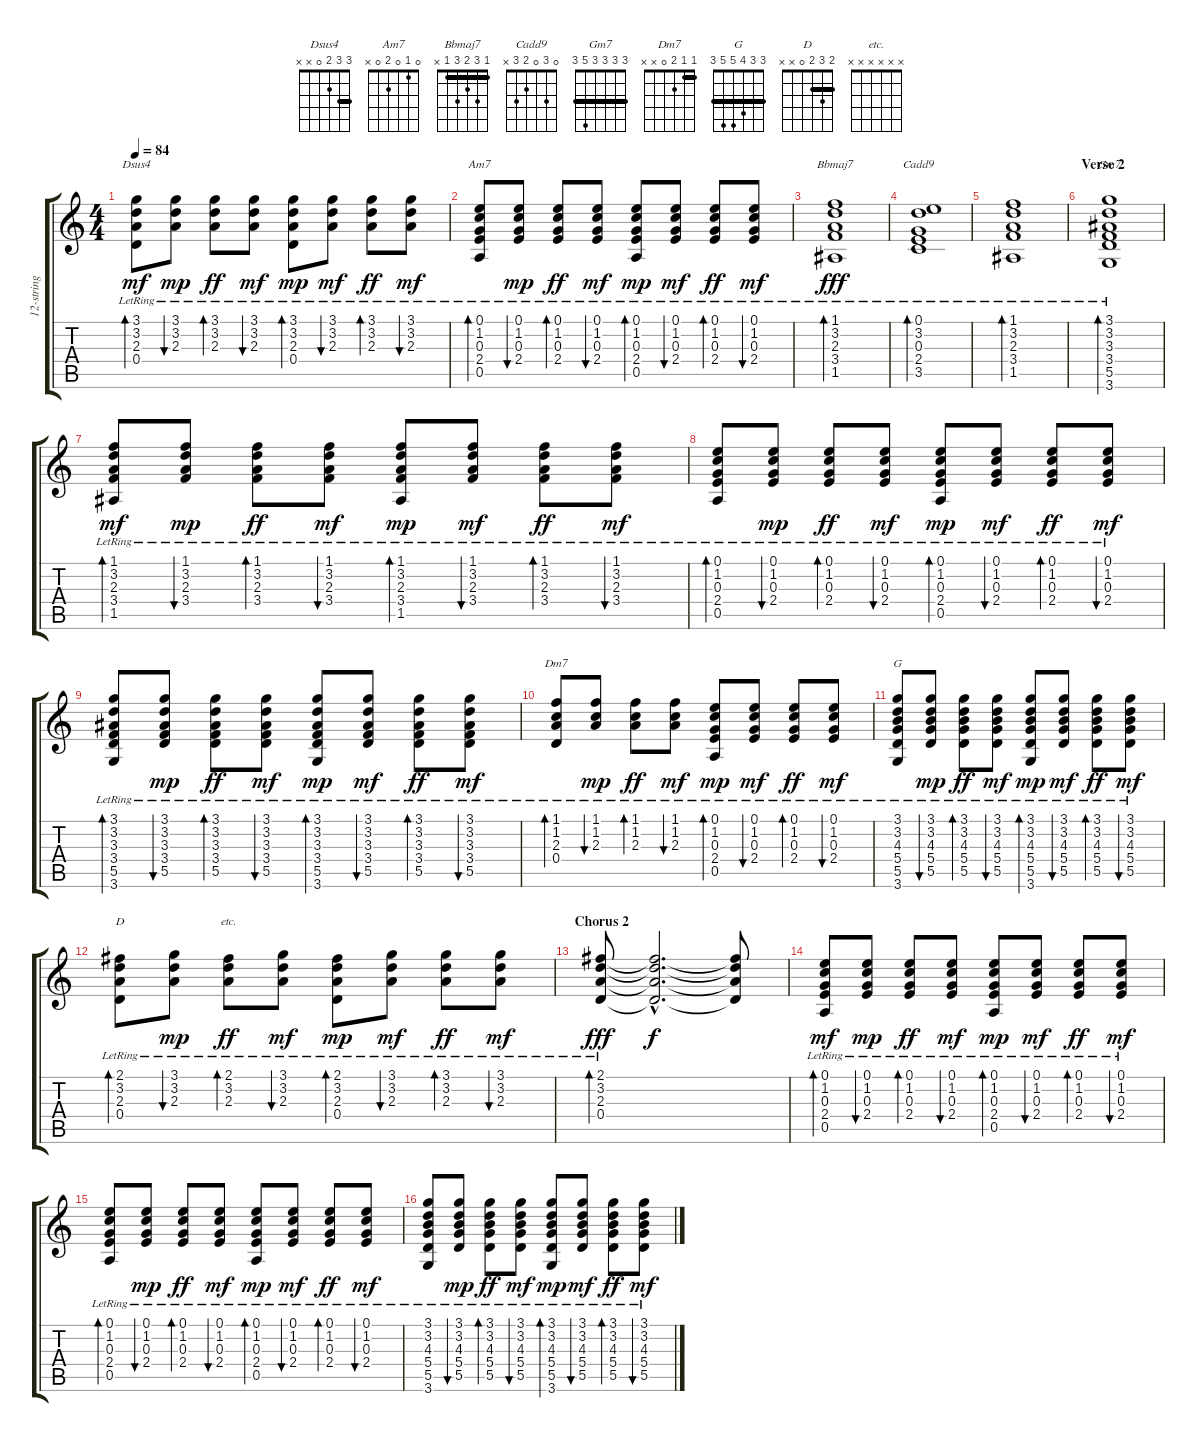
\track ("12-string rhythm guitar - Glenn Campbell" "12-string ") {instrument acousticguitarsteel}
\staff {score tabs}
\tuning (E4 B3 G3 D3 A2 E2) {hide}
\chord ("Dsus4" 3 3 2 0 x x) {barre 3}
\chord ("Am7" 0 1 0 2 0 x)
\chord ("Bbmaj7" 1 3 2 3 1 x) {barre 1}
\chord ("Cadd9" 0 3 0 2 3 x)
\chord ("Gm7" 3 3 3 3 5 3) {barre 3}
\chord ("Dm7" 1 1 2 0 x x) {barre 1}
\chord ("G" 3 3 4 5 5 3) {barre 3}
\chord ("D" 2 3 2 0 x x) {barre 2}
\chord ("etc." x x x x x x)
\ts (4 4)
\tempo 84
\clef g2
\ks c
(3.1{lr} 3.2{lr} 2.3{lr} 0.4{lr}).8{bd 30 ch "Dsus4" dy mf} (3.1{lr} 3.2{lr} 2.3{lr}).8{bu 30 dy mp} (3.1{lr} 3.2{lr} 2.3{lr}).8{bd 30 dy ff} (3.1{lr} 3.2{lr} 2.3{lr}).8{bu 30 dy mf} (3.1{lr} 3.2{lr} 2.3{lr} 0.4{lr}).8{bd 30 dy mp} (3.1{lr} 3.2{lr} 2.3{lr}).8{bu 30 dy mf} (3.1{lr} 3.2{lr} 2.3{lr}).8{bd 30 dy ff} (3.1{lr} 3.2{lr} 2.3{lr}).8{bu 30 dy mf} |
(0.1{lr} 1.2{lr} 0.3{lr} 2.4{lr} 0.5{lr}).8{bd 30 ch "Am7"} (0.1{lr} 1.2{lr} 0.3{lr} 2.4{lr}).8{bu 30 dy mp} (0.1{lr} 1.2{lr} 0.3{lr} 2.4{lr}).8{bd 30 dy ff} (0.1{lr} 1.2{lr} 0.3{lr} 2.4{lr}).8{bu 30 dy mf} (0.1{lr} 1.2{lr} 0.3{lr} 2.4{lr} 0.5{lr}).8{bd 30 dy mp} (0.1{lr} 1.2{lr} 0.3{lr} 2.4{lr}).8{bu 30 dy mf} (0.1{lr} 1.2{lr} 0.3{lr} 2.4{lr}).8{bd 30 dy ff} (0.1{lr} 1.2{lr} 0.3{lr} 2.4{lr}).8{bu 30 dy mf} |
(1.1{lr} 3.2{lr} 2.3{lr} 3.4{lr} 1.5{lr}).1{bd 30 ch "Bbmaj7" dy fff} |
(0.1{lr} 3.2{lr} 0.3{lr} 2.4{lr} 3.5{lr}).1{bd 30 ch "Cadd9"} |
(1.1{lr} 3.2{lr} 2.3{lr} 3.4{lr} 1.5{lr}).1{bd 30} |
\section ("" "Verse 2")
(3.1{lr} 3.2{lr} 3.3{lr} 3.4{lr} 5.5{lr} 3.6{lr}).1{bd 30 ch "Gm7"} |
(1.1{lr} 3.2{lr} 2.3{lr} 3.4{lr} 1.5{lr}).8{bd 30 dy mf volume 7} (1.1{lr} 3.2{lr} 2.3{lr} 3.4{lr}).8{bu 30 dy mp} (1.1{lr} 3.2{lr} 2.3{lr} 3.4{lr}).8{bd 30 dy ff} (1.1{lr} 3.2{lr} 2.3{lr} 3.4{lr}).8{bu 30 dy mf} (1.1{lr} 3.2{lr} 2.3{lr} 3.4{lr} 1.5{lr}).8{bd 30 dy mp} (1.1{lr} 3.2{lr} 2.3{lr} 3.4{lr}).8{bu 30 dy mf} (1.1{lr} 3.2{lr} 2.3{lr} 3.4{lr}).8{bd 30 dy ff} (1.1{lr} 3.2{lr} 2.3{lr} 3.4{lr}).8{bu 30 dy mf} |
(0.1{lr} 1.2{lr} 0.3{lr} 2.4{lr} 0.5{lr}).8{bd 30} (0.1{lr} 1.2{lr} 0.3{lr} 2.4{lr}).8{bu 30 dy mp} (0.1{lr} 1.2{lr} 0.3{lr} 2.4{lr}).8{bd 30 dy ff} (0.1{lr} 1.2{lr} 0.3{lr} 2.4{lr}).8{bu 30 dy mf} (0.1{lr} 1.2{lr} 0.3{lr} 2.4{lr} 0.5{lr}).8{bd 30 dy mp} (0.1{lr} 1.2{lr} 0.3{lr} 2.4{lr}).8{bu 30 dy mf} (0.1{lr} 1.2{lr} 0.3{lr} 2.4{lr}).8{bd 30 dy ff} (0.1{lr} 1.2{lr} 0.3{lr} 2.4{lr}).8{bu 30 dy mf} |
(3.1{lr} 3.2{lr} 3.3{lr} 3.4{lr} 5.5{lr} 3.6{lr}).8{bd 30} (3.1{lr} 3.2{lr} 3.3{lr} 3.4{lr} 5.5{lr}).8{bu 30 dy mp} (3.1{lr} 3.2{lr} 3.3{lr} 3.4{lr} 5.5{lr}).8{bd 30 dy ff} (3.1{lr} 3.2{lr} 3.3{lr} 3.4{lr} 5.5{lr}).8{bu 30 dy mf} (3.1{lr} 3.2{lr} 3.3{lr} 3.4{lr} 5.5{lr} 3.6{lr}).8{bd 30 dy mp} (3.1{lr} 3.2{lr} 3.3{lr} 3.4{lr} 5.5{lr}).8{bu 30 dy mf} (3.1{lr} 3.2{lr} 3.3{lr} 3.4{lr} 5.5{lr}).8{bd 30 dy ff} (3.1{lr} 3.2{lr} 3.3{lr} 3.4{lr} 5.5{lr}).8{bu 30 dy mf} |
(1.1{lr} 1.2{lr} 2.3{lr} 0.4{lr}).8{bd 30 ch "Dm7"} (1.1{lr} 1.2{lr} 2.3{lr}).8{bu 30 dy mp} (1.1{lr} 1.2{lr} 2.3{lr}).8{bd 30 dy ff} (1.1{lr} 1.2{lr} 2.3{lr}).8{bu 30 dy mf} (0.1{lr} 1.2{lr} 0.3{lr} 2.4{lr} 0.5{lr}).8{bd 30 dy mp} (0.1{lr} 1.2{lr} 0.3{lr} 2.4{lr}).8{bu 30 dy mf} (0.1{lr} 1.2{lr} 0.3{lr} 2.4{lr}).8{bd 30 dy ff} (0.1{lr} 1.2{lr} 0.3{lr} 2.4{lr}).8{bu 30 dy mf} |
(3.1{lr} 3.2{lr} 4.3{lr} 5.4{lr} 5.5{lr} 3.6{lr}).8{ch "G"} (3.1{lr} 3.2{lr} 4.3{lr} 5.4{lr} 5.5{lr}).8{bu 30 dy mp} (3.1{lr} 3.2{lr} 4.3{lr} 5.4{lr} 5.5{lr}).8{bd 30 dy ff} (3.1{lr} 3.2{lr} 4.3{lr} 5.4{lr} 5.5{lr}).8{bu 30 dy mf} (3.1{lr} 3.2{lr} 4.3{lr} 5.4{lr} 5.5{lr} 3.6{lr}).8{bd 30 dy mp} (3.1{lr} 3.2{lr} 4.3{lr} 5.4{lr} 5.5{lr}).8{bu 30 dy mf} (3.1{lr} 3.2{lr} 4.3{lr} 5.4{lr} 5.5{lr}).8{bd 30 dy ff} (3.1{lr} 3.2{lr} 4.3{lr} 5.4{lr} 5.5{lr}).8{bu 30 dy mf} |
(2.1{lr} 3.2{lr} 2.3{lr} 0.4{lr}).8{bd 30 ch "D"} (3.1{lr} 3.2{lr} 2.3{lr}).8{bu 30 dy mp} (2.1{lr} 3.2{lr} 2.3{lr}).8{bd 30 ch "etc." dy ff} (3.1{lr} 3.2{lr} 2.3{lr}).8{bu 30 dy mf} (2.1{lr} 3.2{lr} 2.3{lr} 0.4{lr}).8{bd 30 dy mp} (3.1{lr} 3.2{lr} 2.3{lr}).8{bu 30 dy mf} (3.1{lr} 3.2{lr} 2.3{lr}).8{bd 30 dy ff} (3.1{lr} 3.2{lr} 2.3{lr}).8{bu 30 dy mf} |
\section ("" "Chorus 2")
(2.1{lr} 3.2{lr} 2.3{lr} 0.4{lr}).8{bd 30 dy fff} (2.1{hac t} 3.2{hac t} 2.3{hac t} 0.4{hac t}).2{d dy f} (2.1{t} 3.2{t} 2.3{t} 0.4{t}).8 |
(0.1{lr} 1.2{lr} 0.3{lr} 2.4{lr} 0.5{lr}).8{bd 30 dy mf} (0.1{lr} 1.2{lr} 0.3{lr} 2.4{lr}).8{bu 30 dy mp} (0.1{lr} 1.2{lr} 0.3{lr} 2.4{lr}).8{bd 30 dy ff} (0.1{lr} 1.2{lr} 0.3{lr} 2.4{lr}).8{bu 30 dy mf} (0.1{lr} 1.2{lr} 0.3{lr} 2.4{lr} 0.5{lr}).8{bd 30 dy mp} (0.1{lr} 1.2{lr} 0.3{lr} 2.4{lr}).8{bu 30 dy mf} (0.1{lr} 1.2{lr} 0.3{lr} 2.4{lr}).8{bd 30 dy ff} (0.1{lr} 1.2{lr} 0.3{lr} 2.4{lr}).8{bu 30 dy mf} |
(0.1{lr} 1.2{lr} 0.3{lr} 2.4{lr} 0.5{lr}).8{bd 30} (0.1{lr} 1.2{lr} 0.3{lr} 2.4{lr}).8{bu 30 dy mp} (0.1{lr} 1.2{lr} 0.3{lr} 2.4{lr}).8{bd 30 dy ff} (0.1{lr} 1.2{lr} 0.3{lr} 2.4{lr}).8{bu 30 dy mf} (0.1{lr} 1.2{lr} 0.3{lr} 2.4{lr} 0.5{lr}).8{bd 30 dy mp} (0.1{lr} 1.2{lr} 0.3{lr} 2.4{lr}).8{bu 30 dy mf} (0.1{lr} 1.2{lr} 0.3{lr} 2.4{lr}).8{bd 30 dy ff} (0.1{lr} 1.2{lr} 0.3{lr} 2.4{lr}).8{bu 30 dy mf} |
(3.1{lr} 3.2{lr} 4.3{lr} 5.4{lr} 5.5{lr} 3.6{lr}).8 (3.1{lr} 3.2{lr} 4.3{lr} 5.4{lr} 5.5{lr}).8{bu 30 dy mp} (3.1{lr} 3.2{lr} 4.3{lr} 5.4{lr} 5.5{lr}).8{bd 30 dy ff} (3.1{lr} 3.2{lr} 4.3{lr} 5.4{lr} 5.5{lr}).8{bu 30 dy mf} (3.1{lr} 3.2{lr} 4.3{lr} 5.4{lr} 5.5{lr} 3.6{lr}).8{bd 30 dy mp} (3.1{lr} 3.2{lr} 4.3{lr} 5.4{lr} 5.5{lr}).8{bu 30 dy mf} (3.1{lr} 3.2{lr} 4.3{lr} 5.4{lr} 5.5{lr}).8{bd 30 dy ff} (3.1{lr} 3.2{lr} 4.3{lr} 5.4{lr} 5.5{lr}).8{bu 30 dy mf}
